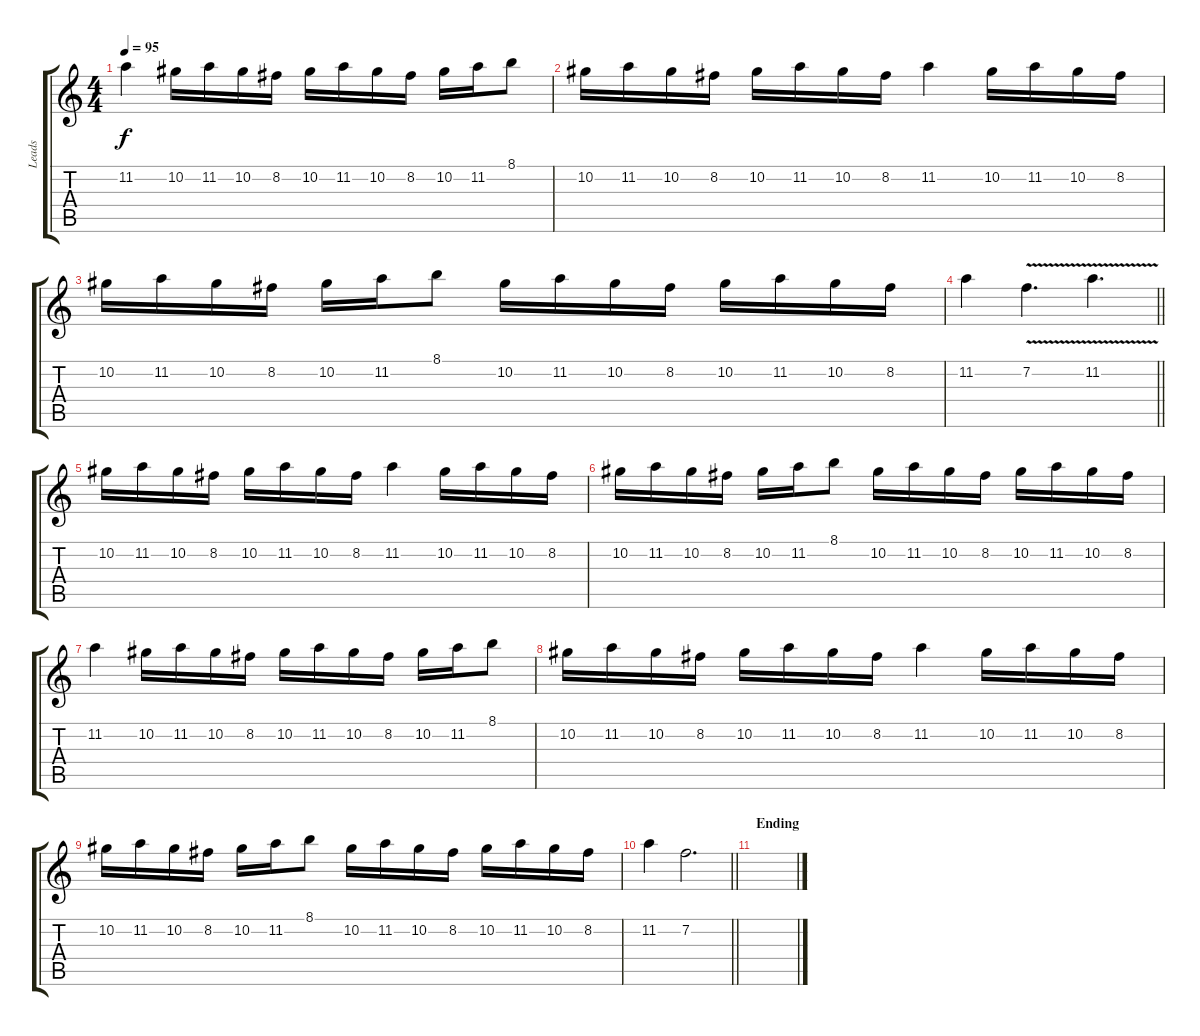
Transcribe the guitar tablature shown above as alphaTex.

\track ("Leads" "Leads") {instrument distortionguitar}
\staff {score tabs}
\tuning (Eb4 Bb3 Gb3 Db3 Ab2 Db2) {hide}
\ts (4 4)
\tempo 95
\clef g2
\ks c
11.2.4{dy f} 10.2.16 11.2.16 10.2.16 8.2.16 10.2.16 11.2.16 10.2.16 8.2.16 10.2.16 11.2.16 8.1.8 |
10.2.16 11.2.16 10.2.16 8.2.16 10.2.16 11.2.16 10.2.16 8.2.16 11.2.4 10.2.16 11.2.16 10.2.16 8.2.16 |
10.2.16 11.2.16 10.2.16 8.2.16 10.2.16 11.2.16 8.1.8 10.2.16 11.2.16 10.2.16 8.2.16 10.2.16 11.2.16 10.2.16 8.2.16 |
\barLineRight lightlight
11.2.4 7.2{v}.4{d} 11.2{v}.4{d} |
10.2.16 11.2.16 10.2.16 8.2.16 10.2.16 11.2.16 10.2.16 8.2.16 11.2.4 10.2.16 11.2.16 10.2.16 8.2.16 |
10.2.16 11.2.16 10.2.16 8.2.16 10.2.16 11.2.16 8.1.8 10.2.16 11.2.16 10.2.16 8.2.16 10.2.16 11.2.16 10.2.16 8.2.16 |
11.2.4 10.2.16 11.2.16 10.2.16 8.2.16 10.2.16 11.2.16 10.2.16 8.2.16 10.2.16 11.2.16 8.1.8 |
10.2.16 11.2.16 10.2.16 8.2.16 10.2.16 11.2.16 10.2.16 8.2.16 11.2.4 10.2.16 11.2.16 10.2.16 8.2.16 |
10.2.16 11.2.16 10.2.16 8.2.16 10.2.16 11.2.16 8.1.8 10.2.16 11.2.16 10.2.16 8.2.16 10.2.16 11.2.16 10.2.16 8.2.16 |
\barLineRight lightlight
11.2.4 7.2.2{d} |
\section ("" "Ending")
